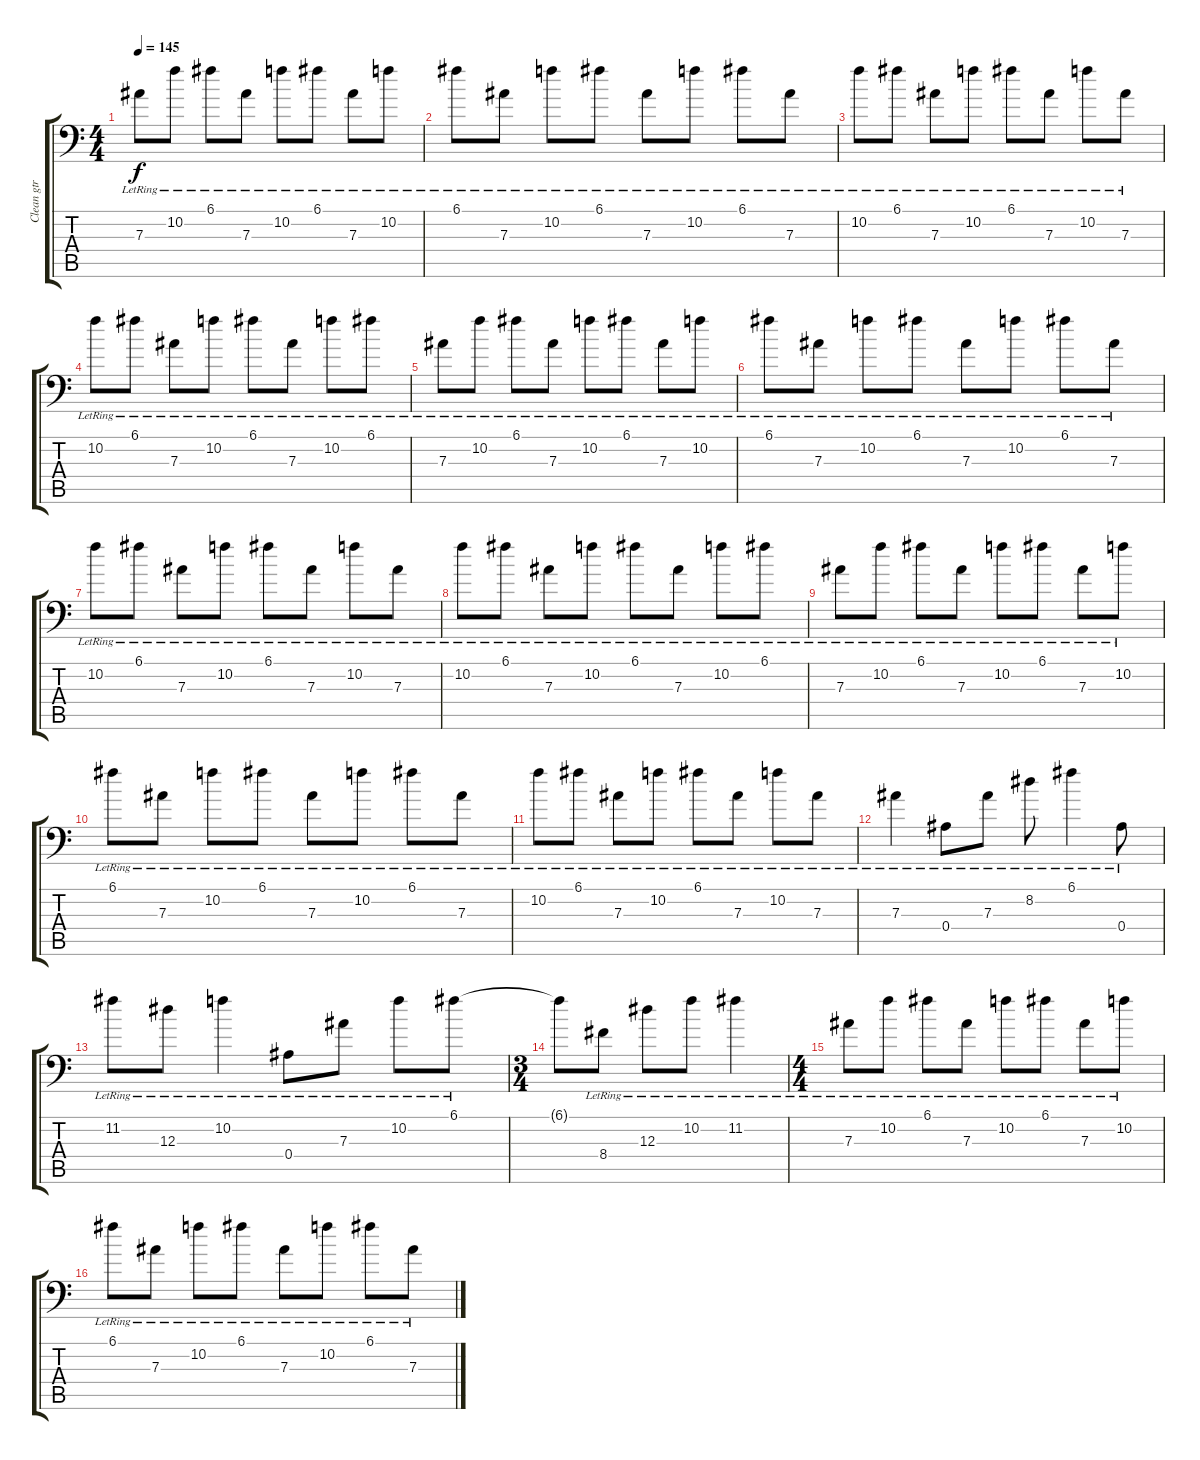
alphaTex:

\track ("Clean gtr" "Clean gtr") {instrument electricguitarclean}
\staff {score tabs}
\tuning (C4 G3 Eb3 Bb2 F2 Bb1) {hide}
\ts (4 4)
\tempo 145
\clef f4
\ks c
7.3{lr}.8{dy f volume 14} 10.2{lr}.8 6.1{lr}.8 7.3{lr}.8 10.2{lr}.8 6.1{lr}.8 7.3{lr}.8 10.2{lr}.8 |
6.1{lr}.8 7.3{lr}.8 10.2{lr}.8 6.1{lr}.8 7.3{lr}.8 10.2{lr}.8 6.1{lr}.8 7.3{lr}.8 |
10.2{lr}.8 6.1{lr}.8 7.3{lr}.8 10.2{lr}.8 6.1{lr}.8 7.3{lr}.8 10.2{lr}.8 7.3{lr}.8 |
10.2{lr}.8 6.1{lr}.8 7.3{lr}.8 10.2{lr}.8 6.1{lr}.8 7.3{lr}.8 10.2{lr}.8 6.1{lr}.8 |
7.3{lr}.8 10.2{lr}.8 6.1{lr}.8 7.3{lr}.8 10.2{lr}.8 6.1{lr}.8 7.3{lr}.8 10.2{lr}.8 |
6.1{lr}.8 7.3{lr}.8 10.2{lr}.8 6.1{lr}.8 7.3{lr}.8 10.2{lr}.8 6.1{lr}.8 7.3{lr}.8 |
10.2{lr}.8 6.1{lr}.8 7.3{lr}.8 10.2{lr}.8 6.1{lr}.8 7.3{lr}.8 10.2{lr}.8 7.3{lr}.8 |
10.2{lr}.8 6.1{lr}.8 7.3{lr}.8 10.2{lr}.8 6.1{lr}.8 7.3{lr}.8 10.2{lr}.8 6.1{lr}.8 |
7.3{lr}.8 10.2{lr}.8 6.1{lr}.8 7.3{lr}.8 10.2{lr}.8 6.1{lr}.8 7.3{lr}.8 10.2{lr}.8 |
6.1{lr}.8 7.3{lr}.8 10.2{lr}.8 6.1{lr}.8 7.3{lr}.8 10.2{lr}.8 6.1{lr}.8 7.3{lr}.8 |
10.2{lr}.8 6.1{lr}.8 7.3{lr}.8 10.2{lr}.8 6.1{lr}.8 7.3{lr}.8 10.2{lr}.8 7.3{lr}.8 |
7.3{lr}.4{volume 10} 0.4{lr}.8 7.3{lr}.8 8.2{lr}.8 6.1{lr}.4 0.4{lr}.8 |
11.2{lr}.8 12.3{lr}.8 10.2{lr}.4 0.4{lr}.8 7.3{lr}.8 10.2{lr}.8 6.1{lr}.8 |
\ts (3 4)
6.1{t}.8 8.4{lr}.8 12.3{lr}.8 10.2{lr}.8 11.2{lr}.4 |
\ts (4 4)
7.3{lr}.8 10.2{lr}.8 6.1{lr}.8 7.3{lr}.8 10.2{lr}.8 6.1{lr}.8 7.3{lr}.8 10.2{lr}.8 |
6.1{lr}.8 7.3{lr}.8 10.2{lr}.8 6.1{lr}.8 7.3{lr}.8 10.2{lr}.8 6.1{lr}.8 7.3{lr}.8
